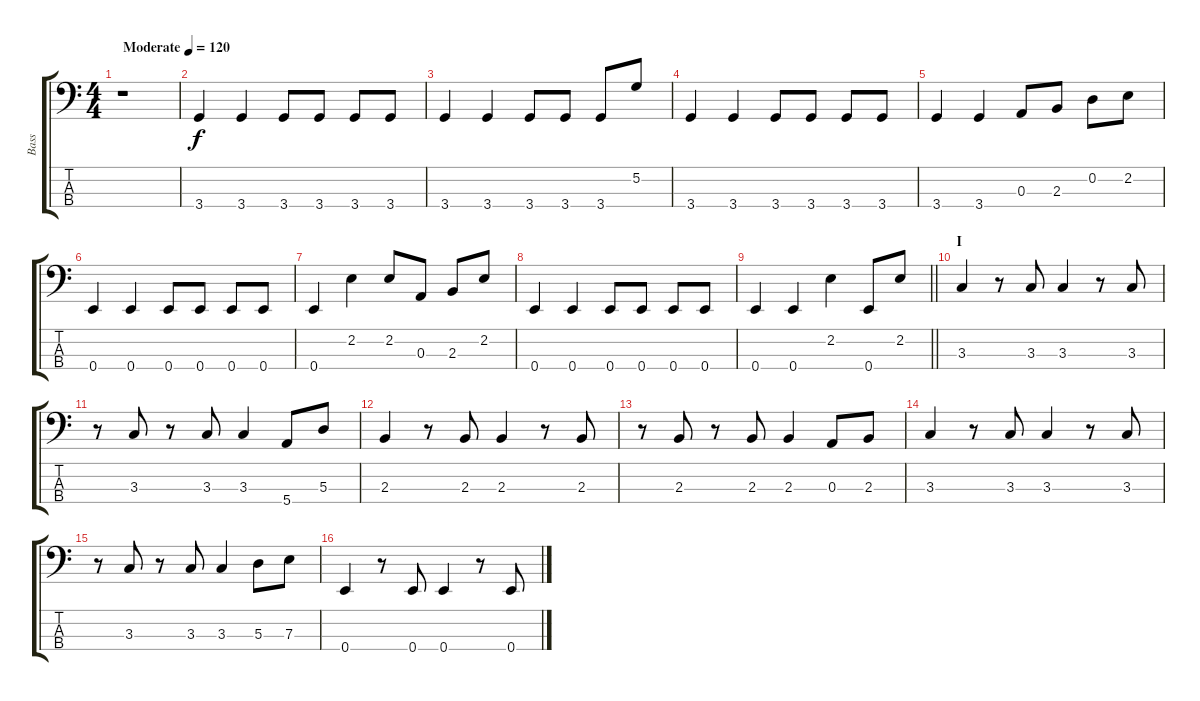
\track ("Bass" "Bass") {instrument electricbassfinger}
\staff {score tabs}
\tuning (G2 D2 A1 E1) {hide}
\ts (4 4)
\tempo (120 "Moderate")
\clef f4
\ks c
r.1{dy f instrument electricbassfinger} |
3.4.4 3.4.4 3.4.8 3.4.8 3.4.8 3.4.8 |
3.4.4 3.4.4 3.4.8 3.4.8 3.4.8 5.2.8 |
3.4.4 3.4.4 3.4.8 3.4.8 3.4.8 3.4.8 |
3.4.4 3.4.4 0.3.8 2.3.8 0.2.8 2.2.8 |
0.4.4 0.4.4 0.4.8 0.4.8 0.4.8 0.4.8 |
0.4.4 2.2.4 2.2.8 0.3.8 2.3.8 2.2.8 |
0.4.4 0.4.4 0.4.8 0.4.8 0.4.8 0.4.8 |
\barLineRight lightlight
0.4.4 0.4.4 2.2.4 0.4.8 2.2.8 |
\section ("" "I")
3.3.4 r.8 3.3.8 3.3.4 r.8 3.3.8 |
r.8 3.3.8 r.8 3.3.8 3.3.4 5.4.8 5.3.8 |
2.3.4 r.8 2.3.8 2.3.4 r.8 2.3.8 |
r.8 2.3.8 r.8 2.3.8 2.3.4 0.3.8 2.3.8 |
3.3.4 r.8 3.3.8 3.3.4 r.8 3.3.8 |
r.8 3.3.8 r.8 3.3.8 3.3.4 5.3.8 7.3.8 |
0.4.4 r.8 0.4.8 0.4.4 r.8 0.4.8
